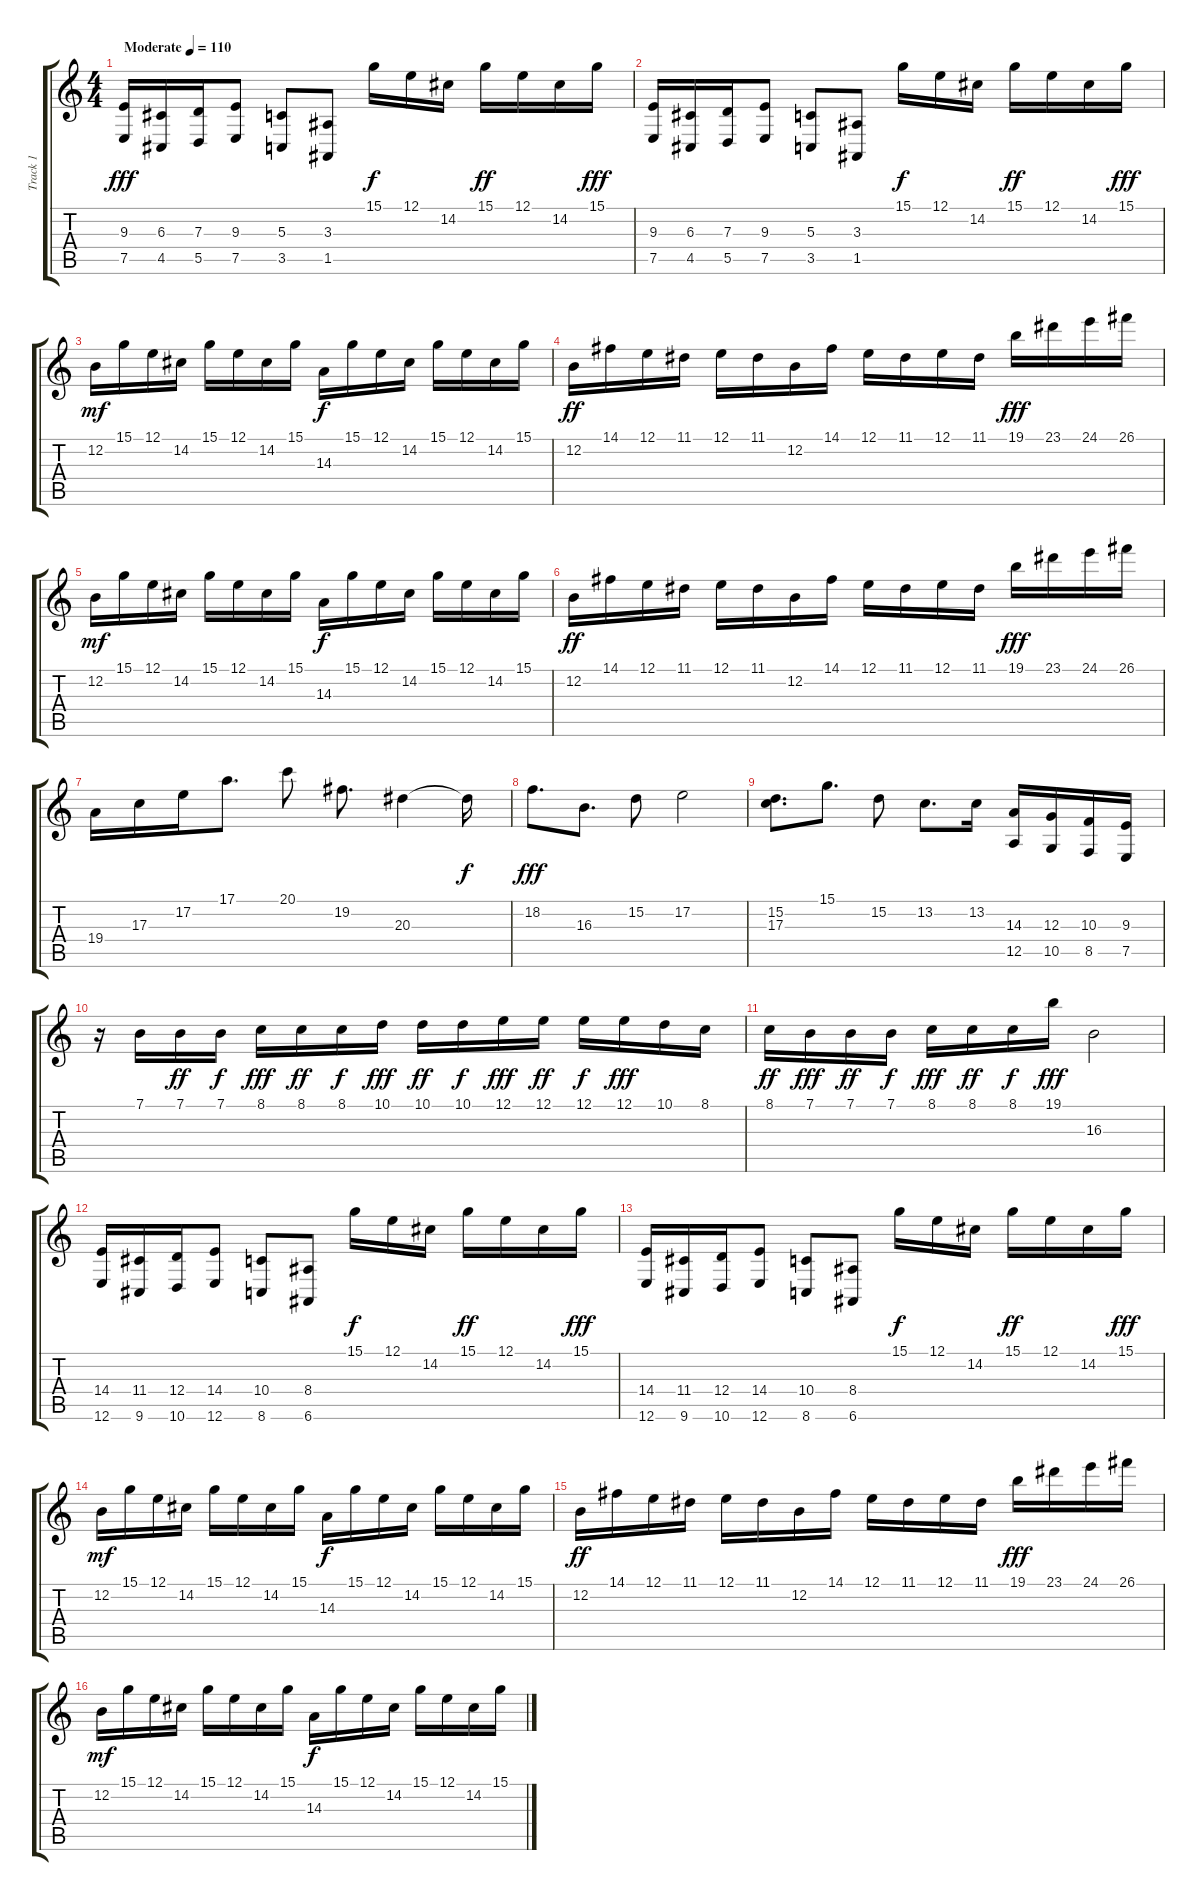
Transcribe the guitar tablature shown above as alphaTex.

\track ("Track 1" "Track 1") {instrument lead2sawtooth}
\staff {score tabs}
\tuning (E4 B3 G3 D3 A2 E2) {hide}
\ts (4 4)
\tempo (110 "Moderate")
\clef g2
\ks c
(9.3 7.5).16{dy fff instrument lead2sawtooth} (6.3 4.5).16 (7.3 5.5).16 (9.3 7.5).8 (5.3 3.5).8 (3.3 1.5).8 15.1.16{dy f} 12.1.16 14.2.16 15.1.16{dy ff} 12.1.16 14.2.16 15.1.16{dy fff} |
(9.3 7.5).16 (6.3 4.5).16 (7.3 5.5).16 (9.3 7.5).8 (5.3 3.5).8 (3.3 1.5).8 15.1.16{dy f} 12.1.16 14.2.16 15.1.16{dy ff} 12.1.16 14.2.16 15.1.16{dy fff} |
12.2.16{dy mf} 15.1.16 12.1.16 14.2.16 15.1.16 12.1.16 14.2.16 15.1.16 14.3.16{dy f} 15.1.16 12.1.16 14.2.16 15.1.16 12.1.16 14.2.16 15.1.16 |
12.2.16{dy ff} 14.1.16 12.1.16 11.1.16 12.1.16 11.1.16 12.2.16 14.1.16 12.1.16 11.1.16 12.1.16 11.1.16 19.1.16{dy fff} 23.1.16 24.1.16 26.1.16 |
12.2.16{dy mf} 15.1.16 12.1.16 14.2.16 15.1.16 12.1.16 14.2.16 15.1.16 14.3.16{dy f} 15.1.16 12.1.16 14.2.16 15.1.16 12.1.16 14.2.16 15.1.16 |
12.2.16{dy ff} 14.1.16 12.1.16 11.1.16 12.1.16 11.1.16 12.2.16 14.1.16 12.1.16 11.1.16 12.1.16 11.1.16 19.1.16{dy fff} 23.1.16 24.1.16 26.1.16 |
19.4.16 17.3.16 17.2.16 17.1.8{d} 20.1.8 19.2.8{d} 20.3.4 20.3{t}.16{dy f} |
18.2.8{d dy fff} 16.3.8{d} 15.2.8 17.2.2 |
(15.2 17.3).8{d} 15.1.8{d} 15.2.8 13.2.8{d} 13.2.16 (14.3 12.5).16 (12.3 10.5).16 (10.3 8.5).16 (9.3 7.5).16 |
r.16 7.1.16 7.1.16{dy ff} 7.1.16{dy f} 8.1.16{dy fff} 8.1.16{dy ff} 8.1.16{dy f} 10.1.16{dy fff} 10.1.16{dy ff} 10.1.16{dy f} 12.1.16{dy fff} 12.1.16{dy ff} 12.1.16{dy f} 12.1.16{dy fff} 10.1.16 8.1.16 |
8.1.16{dy ff} 7.1.16{dy fff} 7.1.16{dy ff} 7.1.16{dy f} 8.1.16{dy fff} 8.1.16{dy ff} 8.1.16{dy f} 19.1.16{dy fff} 16.3.2 |
(14.4 12.6).16 (11.4 9.6).16 (12.4 10.6).16 (14.4 12.6).8 (10.4 8.6).8 (8.4 6.6).8 15.1.16{dy f} 12.1.16 14.2.16 15.1.16{dy ff} 12.1.16 14.2.16 15.1.16{dy fff} |
(14.4 12.6).16 (11.4 9.6).16 (12.4 10.6).16 (14.4 12.6).8 (10.4 8.6).8 (8.4 6.6).8 15.1.16{dy f} 12.1.16 14.2.16 15.1.16{dy ff} 12.1.16 14.2.16 15.1.16{dy fff} |
12.2.16{dy mf} 15.1.16 12.1.16 14.2.16 15.1.16 12.1.16 14.2.16 15.1.16 14.3.16{dy f} 15.1.16 12.1.16 14.2.16 15.1.16 12.1.16 14.2.16 15.1.16 |
12.2.16{dy ff} 14.1.16 12.1.16 11.1.16 12.1.16 11.1.16 12.2.16 14.1.16 12.1.16 11.1.16 12.1.16 11.1.16 19.1.16{dy fff} 23.1.16 24.1.16 26.1.16 |
12.2.16{dy mf} 15.1.16 12.1.16 14.2.16 15.1.16 12.1.16 14.2.16 15.1.16 14.3.16{dy f} 15.1.16 12.1.16 14.2.16 15.1.16 12.1.16 14.2.16 15.1.16
